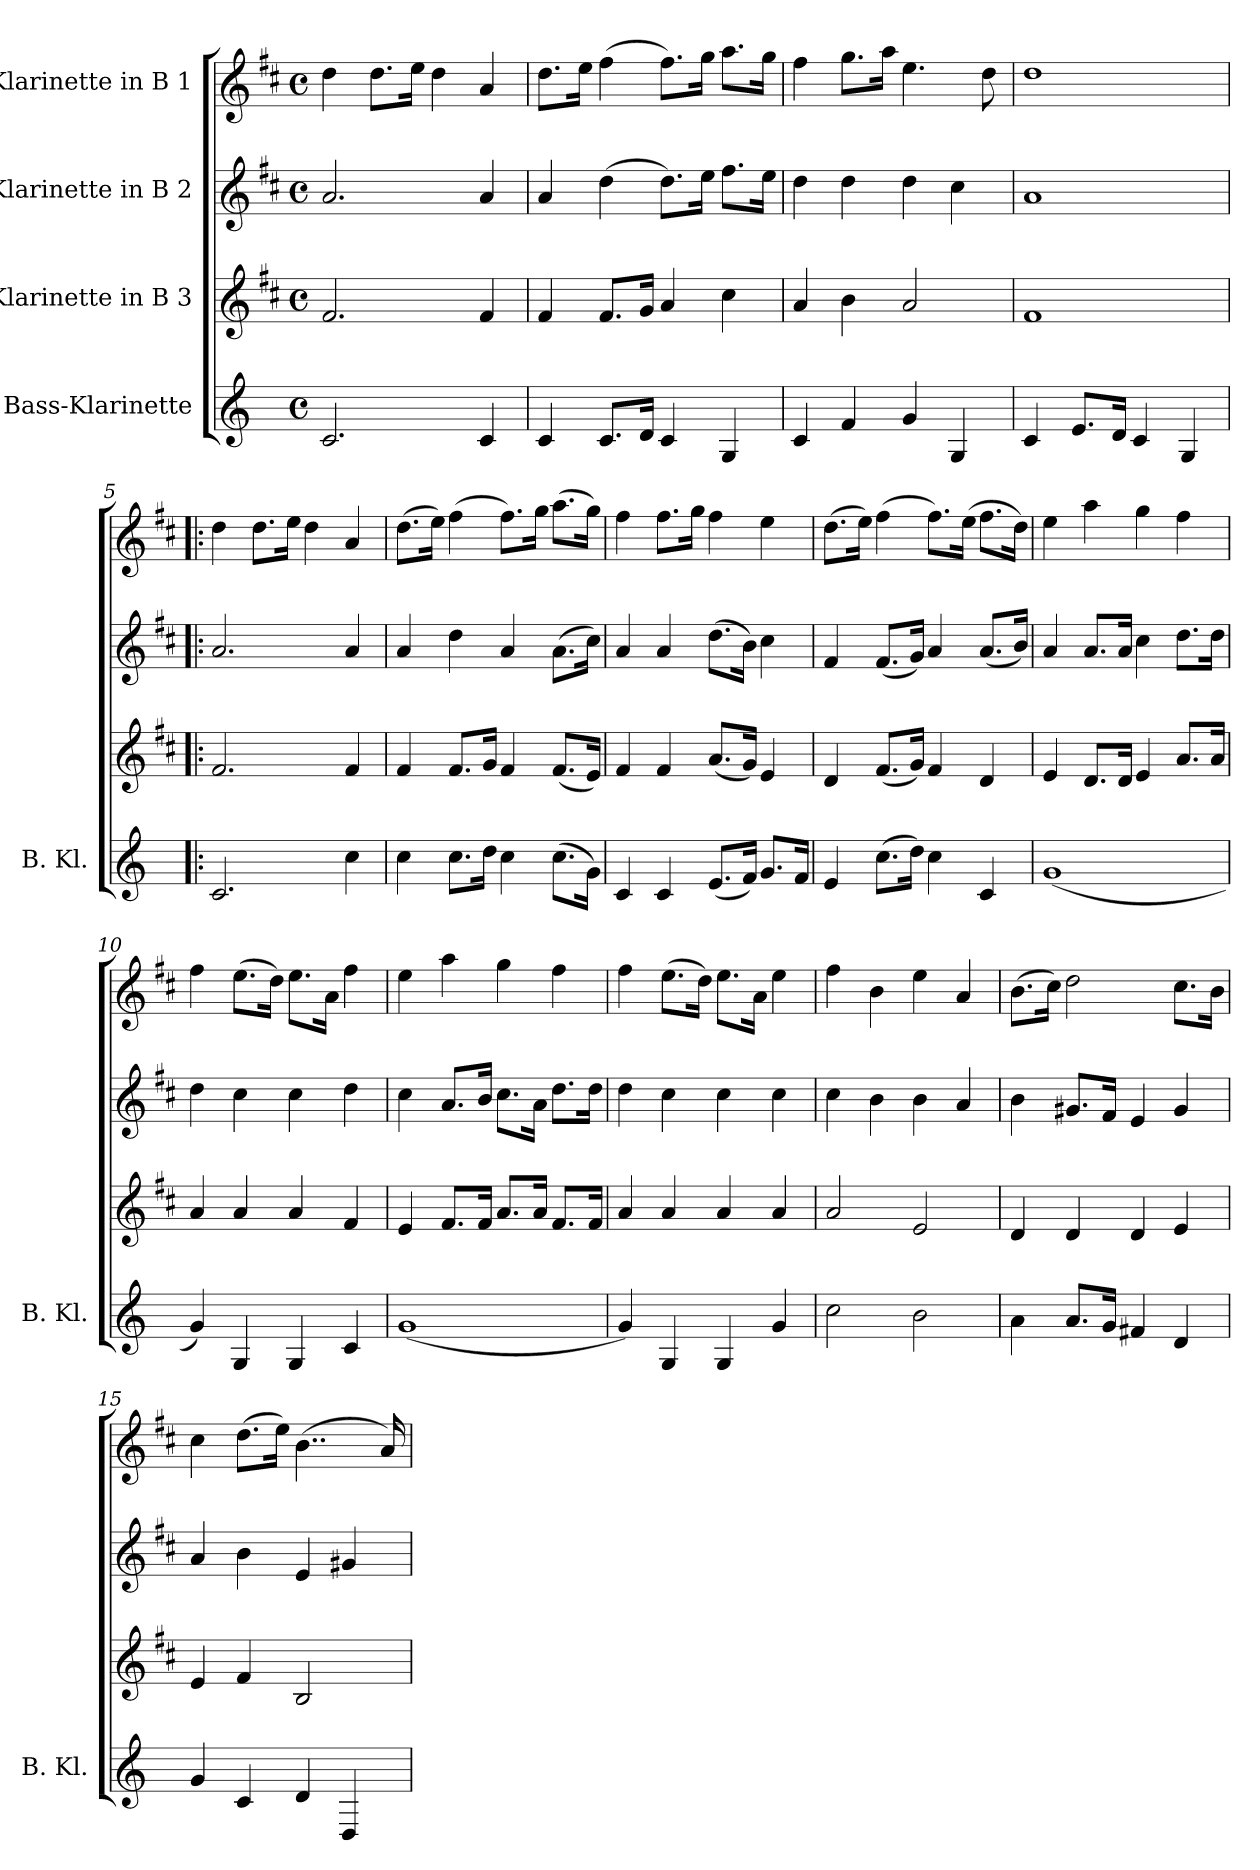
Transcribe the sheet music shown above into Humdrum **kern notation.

**kern	**kern	**kern	**kern
*part4	*part3	*part2	*part1
*staff4	*staff3	*staff2	*staff1
*I"Bass-Klarinette	*I"Klarinette in B 3	*I"Klarinette in B 2	*I"Klarinette in B 1
*I'B. Kl.	*	*	*
*clefG2	*clefG2	*clefG2	*clefG2
*ITrd8c14	*ITrd1c2	*ITrd1c2	*ITrd1c2
*k[]	*k[]	*k[]	*k[]
*C:	*C:	*C:	*C:
*M4/4	*M4/4	*M4/4	*M4/4
*met(c)	*met(c)	*met(c)	*met(c)
*MM108	*MM108	*MM108	*MM108
=1	=1	=1	=1
2.C/	2.e/	2.g/	4cc\
.	.	.	8.cc\L
.	.	.	16dd\Jk
.	.	.	4cc\
4C/	4e/	4g/	4g/
=2	=2	=2	=2
4C/	4e/	4g/	8.cc\L
.	.	.	16dd\Jk
8.C/L	8.e/L	(>4cc\	(>4ee\
16D/Jk	16f/Jk	.	.
4C/	4g/	8.cc\L)	8.ee\L)
.	.	16dd\Jk	16ff\Jk
4GG/	4b\	8.ee\L	8.gg\L
.	.	16dd\Jk	16ff\Jk
=3	=3	=3	=3
4C/	4g/	4cc\	4ee\
4F/	4a\	4cc\	8.ff\L
.	.	.	16gg\Jk
4G/	2g/	4cc\	4.dd\
4GG/	.	4b\	.
.	.	.	8cc\
=4	=4	=4	=4
4C/	1e	1g	1cc
8.E/L	.	.	.
16D/Jk	.	.	.
4C/	.	.	.
4GG/	.	.	.
!!LO:LB:g=z
=5!|:	=5!|:	=5!|:	=5!|:
2.C/	2.e/	2.g/	4cc\
.	.	.	8.cc\L
.	.	.	16dd\Jk
.	.	.	4cc\
4c\	4e/	4g/	4g/
=6	=6	=6	=6
4c\	4e/	4g/	(>8.cc\L
.	.	.	16dd\Jk)
8.c\L	8.e/L	4cc\	(>4ee\
16d\Jk	16f/Jk	.	.
4c\	4e/	4g/	8.ee\L)
.	.	.	16ff\Jk
(>8.c\L	(8.e/L	(>8.g\L	(>8.gg\L
16G\Jk)	16d/Jk)	16b\Jk)	16ff\Jk)
=7	=7	=7	=7
4C/	4e/	4g/	4ee\
4C/	4e/	4g/	8.ee\L
.	.	.	16ff\Jk
(8.E/L	(8.g/L	(>8.cc\L	4ee\
16F/Jk)	16f/Jk)	16a\Jk)	.
8.G/L	4d/	4b\	4dd\
16F/Jk	.	.	.
=8	=8	=8	=8
4E/	4c/	4e/	(>8.cc\L
.	.	.	16dd\Jk)
(>8.c\L	(8.e/L	(8.e/L	(>4ee\
16d\Jk)	16f/Jk)	16f/Jk)	.
4c\	4e/	4g/	8.ee\L)
.	.	.	(>16dd\Jk
4C/	4c/	(8.g/L	8.ee\L
.	.	16a/Jk)	16cc\Jk)
=9	=9	=9	=9
(1G	4d/	4g/	4dd\
.	8.c/L	8.g/L	4gg\
.	16c/Jk	16g/Jk	.
.	4d/	4b\	4ff\
.	8.g/L	8.cc\L	4ee\
.	16g/Jk	16cc\Jk	.
!!LO:LB:g=z
=10	=10	=10	=10
4G/)	4g/	4cc\	4ee\
4GG/	4g/	4b\	(>8.dd\L
.	.	.	16cc\Jk)
4GG/	4g/	4b\	8.dd\L
.	.	.	16g\Jk
4C/	4e/	4cc\	4ee\
=11	=11	=11	=11
(1G	4d/	4b\	4dd\
.	8.e/L	8.g/L	4gg\
.	16e/Jk	16a/Jk	.
.	8.g/L	8.b\L	4ff\
.	16g/Jk	16g\Jk	.
.	8.e/L	8.cc\L	4ee\
.	16e/Jk	16cc\Jk	.
=12	=12	=12	=12
4G/)	4g/	4cc\	4ee\
4GG/	4g/	4b\	(>8.dd\L
.	.	.	16cc\Jk)
4GG/	4g/	4b\	8.dd\L
.	.	.	16g\Jk
4G/	4g/	4b\	4dd\
=13	=13	=13	=13
2c\	2g/	4b\	4ee\
.	.	4a\	4a\
2B\	2d/	4a\	4dd\
.	.	4g/	4g/
=14	=14	=14	=14
4A\	4c/	4a\	(>8.a\L
.	.	.	16b\Jk)
8.A/L	4c/	8.f#X/L	2cc\
16G/Jk	.	16e/Jk	.
4F#X/	4c/	4d/	.
4D/	4d/	4f#/	8.b\L
.	.	.	16a\Jk
=15	=15	=15	=15
4G/	4d/	4g/	4b\
4C/	4e/	4a\	(>8.cc\L
.	.	.	16dd\Jk)
4D/	2A/	4d/	(>4..a\
4DD/	.	4f#X/	.
.	.	.	16g/)
=	=	=	=
*-	*-	*-	*-
